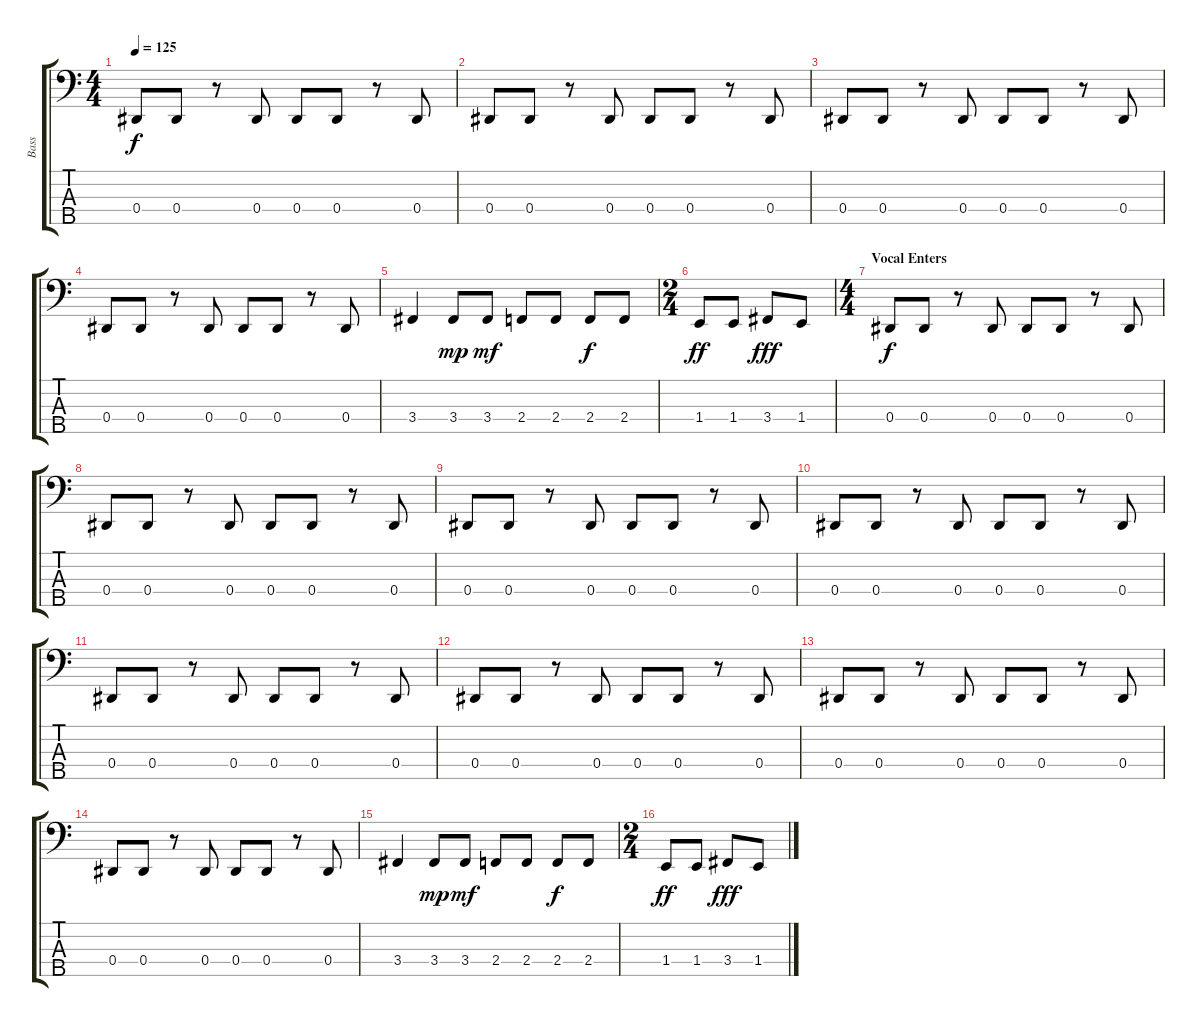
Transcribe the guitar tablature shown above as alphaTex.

\track ("Bass" "Bass") {instrument electricbassfinger}
\staff {score tabs}
\tuning (Gb2 Db2 Ab1 Eb1 Bb0) {hide}
\ts (4 4)
\tempo 125
\clef f4
\ks c
0.4.8{dy f} 0.4.8 r.8 0.4.8 0.4.8 0.4.8 r.8 0.4.8 |
0.4.8 0.4.8 r.8 0.4.8 0.4.8 0.4.8 r.8 0.4.8 |
0.4.8 0.4.8 r.8 0.4.8 0.4.8 0.4.8 r.8 0.4.8 |
0.4.8 0.4.8 r.8 0.4.8 0.4.8 0.4.8 r.8 0.4.8 |
3.4.4 3.4.8{dy mp} 3.4.8{dy mf} 2.4.8 2.4.8 2.4.8{dy f} 2.4.8 |
\ts (2 4)
1.4.8{dy ff} 1.4.8 3.4.8{dy fff} 1.4.8 |
\ts (4 4)
\section ("" "Vocal Enters")
0.4.8{dy f} 0.4.8 r.8 0.4.8 0.4.8 0.4.8 r.8 0.4.8 |
0.4.8 0.4.8 r.8 0.4.8 0.4.8 0.4.8 r.8 0.4.8 |
0.4.8 0.4.8 r.8 0.4.8 0.4.8 0.4.8 r.8 0.4.8 |
0.4.8 0.4.8 r.8 0.4.8 0.4.8 0.4.8 r.8 0.4.8 |
0.4.8 0.4.8 r.8 0.4.8 0.4.8 0.4.8 r.8 0.4.8 |
0.4.8 0.4.8 r.8 0.4.8 0.4.8 0.4.8 r.8 0.4.8 |
0.4.8 0.4.8 r.8 0.4.8 0.4.8 0.4.8 r.8 0.4.8 |
0.4.8 0.4.8 r.8 0.4.8 0.4.8 0.4.8 r.8 0.4.8 |
3.4.4 3.4.8{dy mp} 3.4.8{dy mf} 2.4.8 2.4.8 2.4.8{dy f} 2.4.8 |
\ts (2 4)
1.4.8{dy ff} 1.4.8 3.4.8{dy fff} 1.4.8
